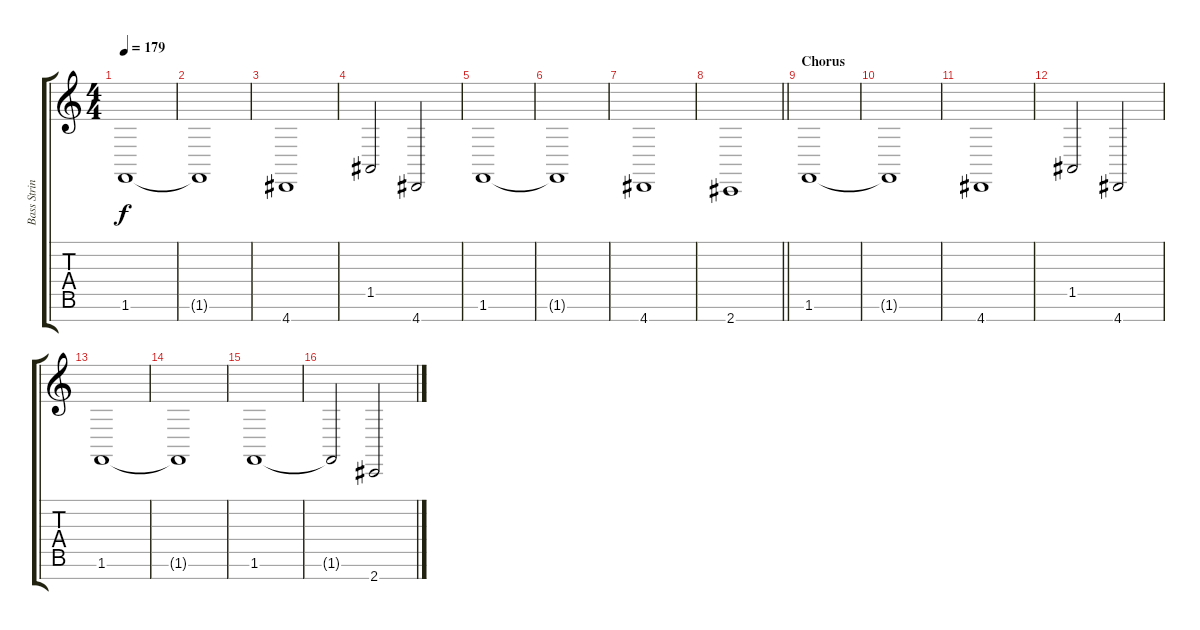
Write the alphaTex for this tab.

\track ("Bass Strings" "Bass Strin") {instrument stringensemble1}
\staff {score tabs}
\tuning (E4 B3 G3 D3 A2 E2 B1) {hide}
\ts (4 4)
\tempo 179
\clef g2
\ks c
1.6.1{dy f} |
1.6{t}.1 |
4.7.1 |
1.5.2 4.7.2 |
1.6.1 |
1.6{t}.1 |
4.7.1 |
\barLineRight lightlight
2.7.1 |
\section ("" "Chorus")
1.6.1 |
1.6{t}.1 |
4.7.1 |
1.5.2 4.7.2 |
1.6.1 |
1.6{t}.1 |
1.6.1 |
1.6{t}.2 2.7.2
